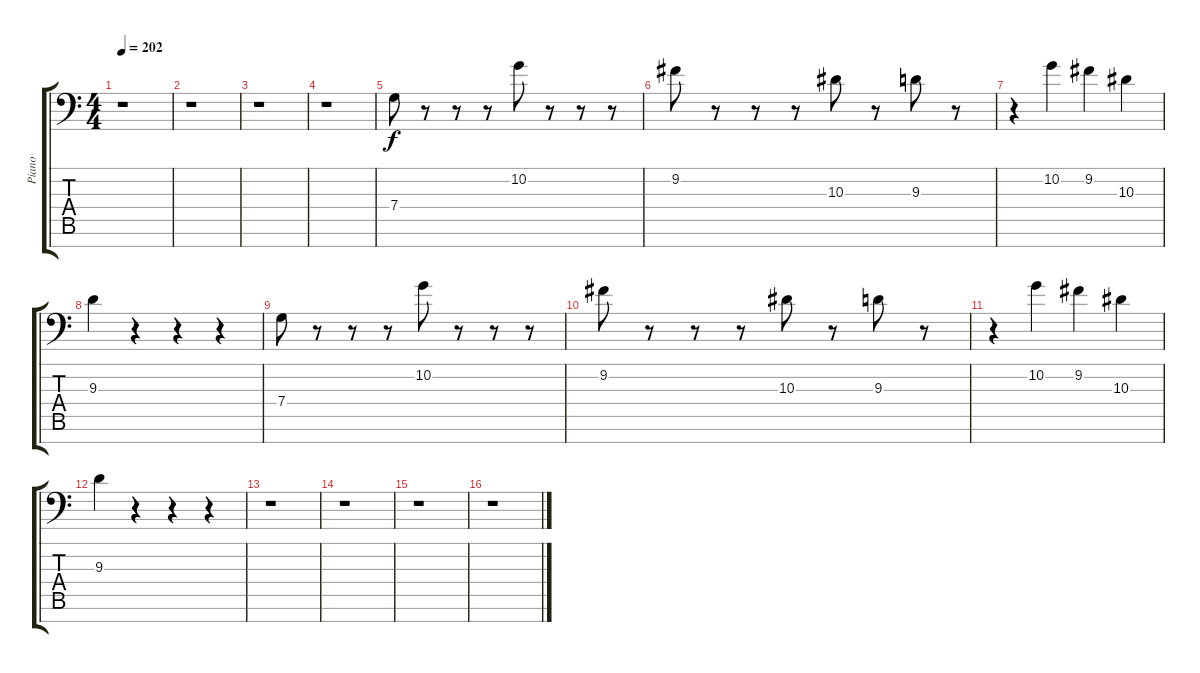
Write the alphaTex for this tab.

\track ("Piano" "Piano") {instrument vibraphone}
\staff {score tabs}
\tuning (D4 A3 F3 C3 G2 D2 G1) {hide}
\ts (4 4)
\tempo 202
\clef f4
\ks c
r.1{dy f} |
r.1 |
r.1 |
r.1 |
7.4.8 r.8 r.8 r.8 10.2.8 r.8 r.8 r.8 |
9.2.8 r.8 r.8 r.8 10.3.8 r.8 9.3.8 r.8 |
r.4 10.2.4 9.2.4 10.3.4 |
9.3.4 r.4 r.4 r.4 |
7.4.8 r.8 r.8 r.8 10.2.8 r.8 r.8 r.8 |
9.2.8 r.8 r.8 r.8 10.3.8 r.8 9.3.8 r.8 |
r.4 10.2.4 9.2.4 10.3.4 |
9.3.4 r.4 r.4 r.4 |
r.1 |
r.1 |
r.1 |
r.1
